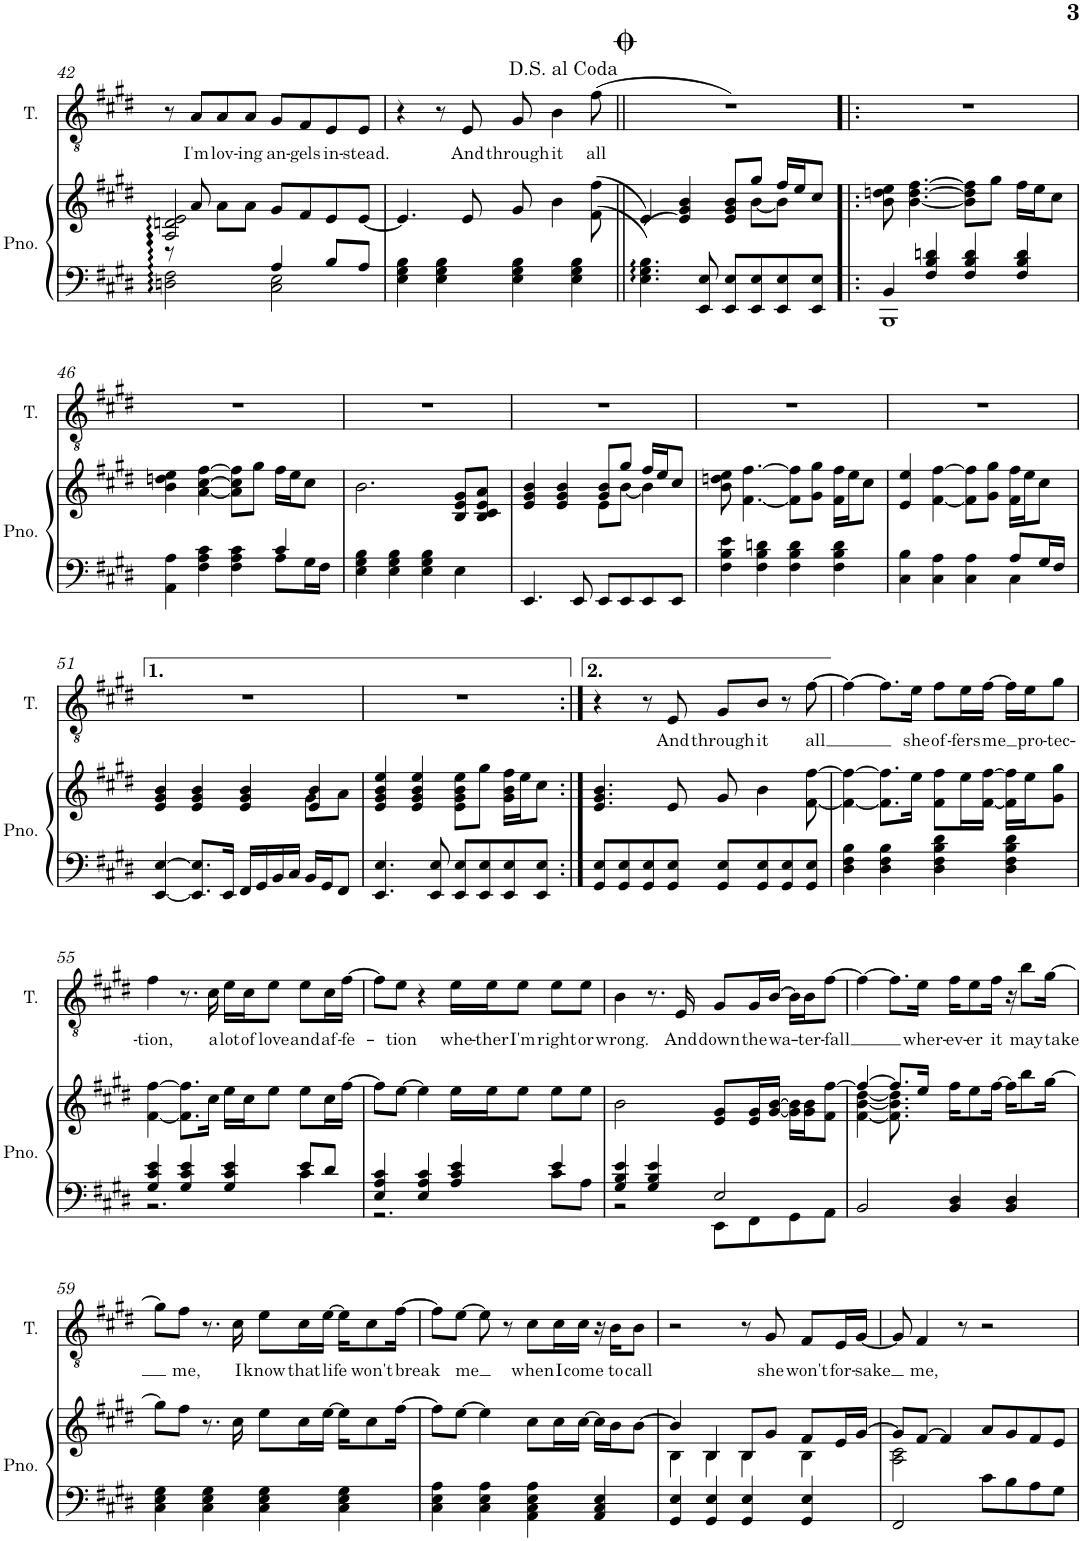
**kern	**kern	**kern	**text
*part2	*part2	*part1	*part1
*staff3	*staff2	*staff1	*staff1
*I"Piano	*	*I"Tenor	*
*I'Pno.	*	*I'T.	*
!!LO:PB:g=z
*clefF4	*clefG2	*clefGv2	*
*k[f#c#g#d#]	*k[f#c#g#d#]	*k[f#c#g#d#]	*
*M4/4	*M4/4	*M4/4	*
=42	=42	=42	=42
*^	*^	*	*
2Dn\ 2F#\	2ryy	2A/ 2dn/ 2e/	8r	8r	.
!	!	!	!	!	!LO:LY:b
.	.	.	8a/	8A/L	I'm
!	!	!	!	!	!LO:LY:b
.	.	.	8a\L	8A/	lov-
!	!	!	!	!	!LO:LY:b
.	.	.	8a\J	8A/J	-ing
!	!	!	!	!	!LO:LY:b
4A/	2C#\ 2E\	8g#/L	2ryy	8G#/L	an-
!	!	!	!	!	!LO:LY:b
.	.	8f#/	.	8F#/	-gels
!	!	!	!	!	!LO:LY:b
8B/L	.	8e/	.	8E/	in-
!	!	!	!	!	!LO:LY:b
8A/J	.	[8e/J	.	8E/J	-stead.
*v	*v	*	*	*	*
*	*v	*v	*	*
=43	=43	=43	=43
4E\ 4G#\ 4B\	4.e/]	4r	.
4E\ 4G#\ 4B\	.	8r	.
!	!	!	!LO:LY:b
.	8e/	8E/	And
!	!	!	!LO:LY:b
4E\ 4G#\ 4B\	8g#/	8G#/	through
!	!	!	!LO:LY:b
.	4b\	4B\	it
4E\ 4G#\ 4B\	.	.	.
!	!	!	!LO:LY:b
.	((8f#\ 8ff#\	(8f#\	all
=44||	=44||	=44||	=44||
*	*^	*	*
4.E\ 4.G#\ 4.B\	(>4e/))	8ryy	1r)	.
*	*v	*v	*	*
.	4e/ 4g#/ 4b/)	.	.
8EE/ 8E/	.	.	.
8EE/ 8E/L	8e/ 8g#/ 8b/L	.	.
*	*^	*	*
8EE/ 8E/	8gg#/J	[8b\L	.	.
8EE/ 8E/	16ff#/LL	8b\J]	.	.
.	16ee/J	.	.	.
8EE/ 8E/J	8cc#/J	8ryy	.	.
*	*v	*v	*	*
=45!|:	=45!|:	=45!|:	=45!|:
*^	*	*	*
4BB/	1BBB	8b\ 8ddn\ 8ee\	1r	.
.	.	[4.b\ [4.dd\ [4.ff#\	.	.
4F#/ 4B/ 4dn/	.	.	.	.
4F#/ 4B/ 4d/	.	8b\] 8dd\] 8ff#\]L	.	.
.	.	8gg#\J	.	.
4F#/ 4B/ 4d/	.	16ff#\LL	.	.
.	.	16ee\J	.	.
.	.	8cc#\J	.	.
!!LO:LB:g=z
=46	=46	=46	=46	=46
4AA\ 4A\	2.ryy	4b\ 4ddn\ 4ee\	1r	.
4F#\ 4A\ 4c#\	.	[4a\ [4cc#\ [4ff#\	.	.
4F#\ 4A\ 4c#\	.	8a\] 8cc#\] 8ff#\]L	.	.
.	.	8gg#\J	.	.
4c#/	8A\L	16ff#\LL	.	.
.	.	16ee\J	.	.
.	16G#\L	8cc#\J	.	.
.	16F#\JJ	.	.	.
*v	*v	*	*	*
=47	=47	=47	=47
4E\ 4G#\ 4B\	2.b\	1r	.
4E\ 4G#\ 4B\	.	.	.
4E\ 4G#\ 4B\	.	.	.
4E\	8B/ 8e/ 8g#/L	.	.
.	8B/ 8c#/ 8e/ 8a/J	.	.
=48	=48	=48	=48
*	*^	*	*
4.EE/	4e/ 4g#/ 4b/	2ryy	1r	.
.	4e/ 4g#/ 4b/	.	.	.
8EE/	.	.	.	.
8EE/L	8g#/ 8b/L	8e\L	.	.
8EE/	8gg#/J	[8b\J	.	.
8EE/	16ff#/LL	4b\]	.	.
.	16ee/J	.	.	.
8EE/J	8cc#/J	.	.	.
*	*v	*v	*	*
=49	=49	=49	=49
4F#\ 4B\ 4e\	8b\ 8ddn\ 8ee\	1r	.
.	[4.f#\ [4.ff#\	.	.
4F#\ 4B\ 4dn\	.	.	.
4F#\ 4B\ 4d\	8f#\] 8ff#\]L	.	.
.	8g#\ 8gg#\J	.	.
4F#\ 4B\ 4d\	16f#\ 16ff#\LL	.	.
.	16ee\J	.	.
.	8cc#\J	.	.
=50	=50	=50	=50
*^	*	*	*
4C#\ 4B\	2.ryy	4e/ 4ee/	1r	.
4C#\ 4A\	.	[4f#\ [4ff#\	.	.
4C#\ 4A\	.	8f#\] 8ff#\]L	.	.
.	.	8g#\ 8gg#\J	.	.
8A/L	4C#\	16f#\ 16ff#\LL	.	.
.	.	16ee\J	.	.
16G#/L	.	8cc#\J	.	.
16F#/JJ	.	.	.	.
*v	*v	*	*	*
!!LO:LB:g=z
=51	=51	=51	=51
*	*^	*	*
[4EE/ [4E/	4e/ 4g#/ 4b/	2.ryy	1r	.
8.EE/] 8.E/]L	4e/ 4g#/ 4b/	.	.	.
16EE/Jk	.	.	.	.
16FF#/LL	4e/ 4g#/ 4b/	.	.	.
16GG#/	.	.	.	.
16BB/	.	.	.	.
16C#/JJ	.	.	.	.
16BB/LL	4e/ 4b/	8g#\L	.	.
16GG#/J	.	.	.	.
8FF#/J	.	8a\J	.	.
*	*v	*v	*	*
=52	=52	=52	=52
4.EE/ 4.E/	4e/ 4g#/ 4b/ 4ee/	1r	.
.	4e/ 4g#/ 4b/ 4ee/	.	.
8EE/ 8E/	.	.	.
8EE/ 8E/L	8e\ 8g#\ 8b\ 8ee\L	.	.
8EE/ 8E/	8gg#\J	.	.
8EE/ 8E/	16g#\ 16b\ 16ff#\LL	.	.
.	16ee\J	.	.
8EE/ 8E/J	8cc#\J	.	.
=53:|!	=53:|!	=53:|!	=53:|!
8GG#/ 8E/L	4.e/ 4.g#/ 4.b/	4r	.
8GG#/ 8E/	.	.	.
8GG#/ 8E/	.	8r	.
!	!	!	!LO:LY:b
8GG#/ 8E/J	8e/	8E/	And
!	!	!	!LO:LY:b
8GG#/ 8E/L	8g#/	8G#/L	through
!	!	!	!LO:LY:b
8GG#/ 8E/	4b\	8B/J	it
8GG#/ 8E/	.	8r	.
!	!	!	!LO:LY:b
8GG#/ 8E/J	[8f#\ [8ff#\	[8f#\	all
=54	=54	=54	=54
4D#\ 4F#\ 4B\	4f#\_ 4ff#\_	4f#\_	.
4D#\ 4F#\ 4B\	8.f#\] 8.ff#\]L	8.f#\L]	.
!	!	!	!LO:LY:b
.	16ee\Jk	16e\Jk	she
!	!	!	!LO:LY:b
4D#\ 4F#\ 4B\ 4d#\	8f#\ 8ff#\L	8f#\L	of-
!	!	!	!LO:LY:b
.	16ee\L	16e\L	-fers
!	!	!	!LO:LY:b
.	[16f#\ [16ff#\JJ	[16f#\JJ	me
4D#\ 4F#\ 4B\ 4d#\	16f#\] 16ff#\]LL	16f#\LL]	.
!	!	!	!LO:LY:b
.	16ee\J	16e\J	pro-
!	!	!	!LO:LY:b
.	8g#\ 8gg#\J	8g#\J	-tec-
!!LO:LB:g=z
=55	=55	=55	=55
*^	*	*	*
!	!	!	!	!LO:LY:b
4G#/ 4c#/ 4e/	2.r	[4f#\ [4ff#\	4f#\	-tion,
4G#/ 4c#/ 4e/	.	8.f#\] 8.ff#\]L	8.r	.
!	!	!	!	!LO:LY:b
.	.	16cc#\Jk	16c#\	a
!	!	!	!	!LO:LY:b
4G#/ 4c#/ 4e/	.	16ee\LL	16e\LL	lot
!	!	!	!	!LO:LY:b
.	.	16cc#\J	16c#\J	of
!	!	!	!	!LO:LY:b
.	.	8ee\J	8e\J	love
!	!	!	!	!LO:LY:b
8e/L	4c#\	8ee\L	8e\L	and
!	!	!	!	!LO:LY:b
8d#/J	.	16cc#\L	16c#\L	af-
!	!	!	!	!LO:LY:b
.	.	[16ff#\JJ	[16f#\JJ	-fe-
=56	=56	=56	=56	=56
4E/ 4A/ 4c#/	2.r	8ff#\L]	8f#\L]	.
!	!	!	!	!LO:LY:b
.	.	[8ee\J	8e\J	-tion
4E/ 4A/ 4c#/	.	4ee\]	4r	.
!	!	!	!	!LO:LY:b
4A/ 4c#/ 4e/	.	16ee\LL	16e\LL	whe-
!	!	!	!	!LO:LY:b
.	.	16ee\J	16e\J	-ther
!	!	!	!	!LO:LY:b
.	.	8ee\J	8e\J	I'm
!	!	!	!	!LO:LY:b
4e/	8c#\L	8ee\L	8e\L	right
!	!	!	!	!LO:LY:b
.	8A\J	8ee\J	8e\J	or
=57	=57	=57	=57	=57
!	!	!	!	!LO:LY:b
4G#/ 4B/ 4e/	2r	2b\	4B\	wrong.
4G#/ 4B/ 4e/	.	.	8.r	.
!	!	!	!	!LO:LY:b
.	.	.	16E/	And
!	!	!	!	!LO:LY:b
2E/	8EE\L	8e/ 8g#/L	8G#/L	down
!	!	!	!	!LO:LY:b
.	8FF#\	16e/ 16g#/L	16G#/L	the
!	!	!	!	!LO:LY:b
.	.	[16g#/ [16b/JJ	[16B/JJ	wa-
.	8GG#\	16g#\] 16b\]LL	16B\LL]	.
!	!	!	!	!LO:LY:b
.	.	16g#\ 16b\J	16B\J	-ter-
!	!	!	!	!LO:LY:b
.	8AA\J	8f#\ [>8ff#\J	[8f#\J	-fall
*v	*v	*	*	*
=58	=58	=58	=58
*	*^	*	*
2BB/	4ff#/_	[4f#\ [4b\ [4dd#\	4f#\_	.
.	8.ff#/L]	8.f#\] 8.b\] 8.dd#\]	8.f#\L]	.
!	!	!	!	!LO:LY:b
.	16ee/Jk	2ryy	16e\Jk	wher-
!	!	!	!	!LO:LY:b
4BB/ 4D#/	16ff#\KL	.	16f#\KL	-ev-
!	!	!	!	!LO:LY:b
.	8ee\	.	8e\	-er
!	!	!	!	!LO:LY:b
.	[16ff#\Jk	.	16f#\Jk	it
4BB/ 4D#/	16ff#\KL]	.	16r	.
!	!	!	!	!LO:LY:b
.	8bb\	.	8b\L	may
!	!	!	!	!LO:LY:b
.	[16gg#\Jk	16ryy	[16g#\Jk	take
*	*v	*v	*	*
!!LO:LB:g=z
=59	=59	=59	=59
4C#\ 4E\ 4G#\	8gg#\L]	8g#\L]	.
!	!	!	!LO:LY:b
.	8ff#\J	8f#\J	me,
4C#\ 4E\ 4G#\	8.r	8.r	.
!	!	!	!LO:LY:b
.	16cc#\	16c#\	I
!	!	!	!LO:LY:b
4C#\ 4E\ 4G#\	8ee\L	8e\L	know
!	!	!	!LO:LY:b
.	16cc#\L	16c#\L	that
!	!	!	!LO:LY:b
.	[16ee\JJ	[16e\JJ	life
4C#\ 4E\ 4G#\	16ee\KL]	16e\KL]	.
!	!	!	!LO:LY:b
.	8cc#\	8c#\	won't
!	!	!	!LO:LY:b
.	[16ff#\Jk	[16f#\Jk	break
=60	=60	=60	=60
4C#\ 4E\ 4A\	8ff#\L]	8f#\L]	.
!	!	!	!LO:LY:b
.	[8ee\J	[8e\J	me
4C#\ 4E\ 4A\	4ee\]	8e\]	.
.	.	8r	.
!	!	!	!LO:LY:b
4AA\ 4C#\ 4E\ 4A\	8cc#\L	8c#\L	when
!	!	!	!LO:LY:b
.	16cc#\L	16c#\L	I
!	!	!	!LO:LY:b
.	[16cc#\JJ	16c#\JJ	come
4AA/ 4C#/ 4E/	16cc#\LL]	16r	.
!	!	!	!LO:LY:b
.	16b\J	16B\KL	to
!	!	!	!LO:LY:b
.	[8b\J	8B\J	call
=61	=61	=61	=61
*	*^	*	*
4GG#/ 4E/	4b/]	4B\	2r	.
4GG#/ 4E/	4B/	4B\	.	.
4GG#/ 4E/	8B/L	4B\	8r	.
!	!	!	!	!LO:LY:b
.	8g#/J	.	8G#/	she
!	!	!	!	!LO:LY:b
4GG#/ 4E/	8f#/L	4B\	8F#/L	won't
!	!	!	!	!LO:LY:b
.	16e/L	.	16E/L	for-
!	!	!	!	!LO:LY:b
.	[16g#/JJ	.	[16G#/JJ	-sake
=62	=62	=62	=62	=62
2FF#/	8g#/L]	2A\ 2c#\	8G#/]	.
!	!	!	!	!LO:LY:b
.	[8f#/J	.	4F#/	me,
.	4f#/]	.	.	.
.	.	.	8r	.
8c#\L	8a/L	2ryy	2r	.
8B\	8g#/	.	.	.
8A\	8f#/	.	.	.
8G#\J	8e/J	.	.	.
*	*v	*v	*	*
=	=	=	=
*-	*-	*-	*-
